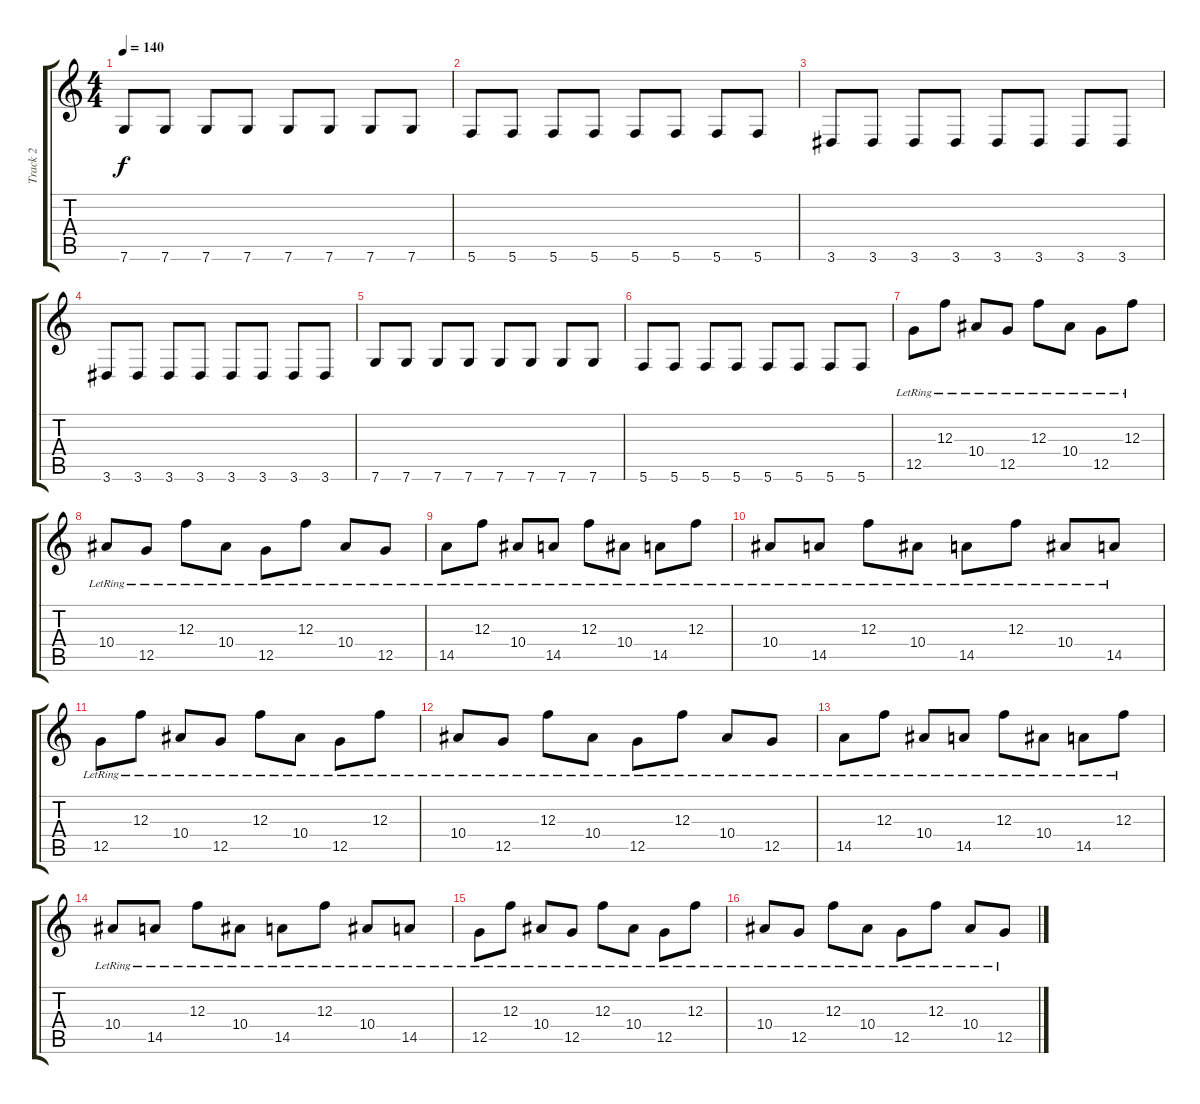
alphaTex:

\track ("Track 2" "Track 2") {instrument electricguitarmuted}
\staff {score tabs}
\tuning (D4 A3 F3 C3 G2 C2) {hide}
\ts (4 4)
\tempo 140
\clef g2
\ks c
7.6.8{dy f} 7.6.8 7.6.8 7.6.8 7.6.8 7.6.8 7.6.8 7.6.8 |
5.6.8 5.6.8 5.6.8 5.6.8 5.6.8 5.6.8 5.6.8 5.6.8 |
3.6.8 3.6.8 3.6.8 3.6.8 3.6.8 3.6.8 3.6.8 3.6.8 |
3.6.8 3.6.8 3.6.8 3.6.8 3.6.8 3.6.8 3.6.8 3.6.8 |
7.6.8 7.6.8 7.6.8 7.6.8 7.6.8 7.6.8 7.6.8 7.6.8 |
5.6.8 5.6.8 5.6.8 5.6.8 5.6.8 5.6.8 5.6.8 5.6.8 |
12.5{lr}.8 12.3{lr}.8 10.4{lr}.8 12.5{lr}.8 12.3{lr}.8 10.4{lr}.8 12.5{lr}.8 12.3{lr}.8 |
10.4{lr}.8 12.5{lr}.8 12.3{lr}.8 10.4{lr}.8 12.5{lr}.8 12.3{lr}.8 10.4{lr}.8 12.5{lr}.8 |
14.5{lr}.8 12.3{lr}.8 10.4{lr}.8 14.5{lr}.8 12.3{lr}.8 10.4{lr}.8 14.5{lr}.8 12.3{lr}.8 |
10.4{lr}.8 14.5{lr}.8 12.3{lr}.8 10.4{lr}.8 14.5{lr}.8 12.3{lr}.8 10.4{lr}.8 14.5{lr}.8 |
12.5{lr}.8 12.3{lr}.8 10.4{lr}.8 12.5{lr}.8 12.3{lr}.8 10.4{lr}.8 12.5{lr}.8 12.3{lr}.8 |
10.4{lr}.8 12.5{lr}.8 12.3{lr}.8 10.4{lr}.8 12.5{lr}.8 12.3{lr}.8 10.4{lr}.8 12.5{lr}.8 |
14.5{lr}.8 12.3{lr}.8 10.4{lr}.8 14.5{lr}.8 12.3{lr}.8 10.4{lr}.8 14.5{lr}.8 12.3{lr}.8 |
10.4{lr}.8 14.5{lr}.8 12.3{lr}.8 10.4{lr}.8 14.5{lr}.8 12.3{lr}.8 10.4{lr}.8 14.5{lr}.8 |
12.5{lr}.8 12.3{lr}.8 10.4{lr}.8 12.5{lr}.8 12.3{lr}.8 10.4{lr}.8 12.5{lr}.8 12.3{lr}.8 |
10.4{lr}.8 12.5{lr}.8 12.3{lr}.8 10.4{lr}.8 12.5{lr}.8 12.3{lr}.8 10.4{lr}.8 12.5{lr}.8
